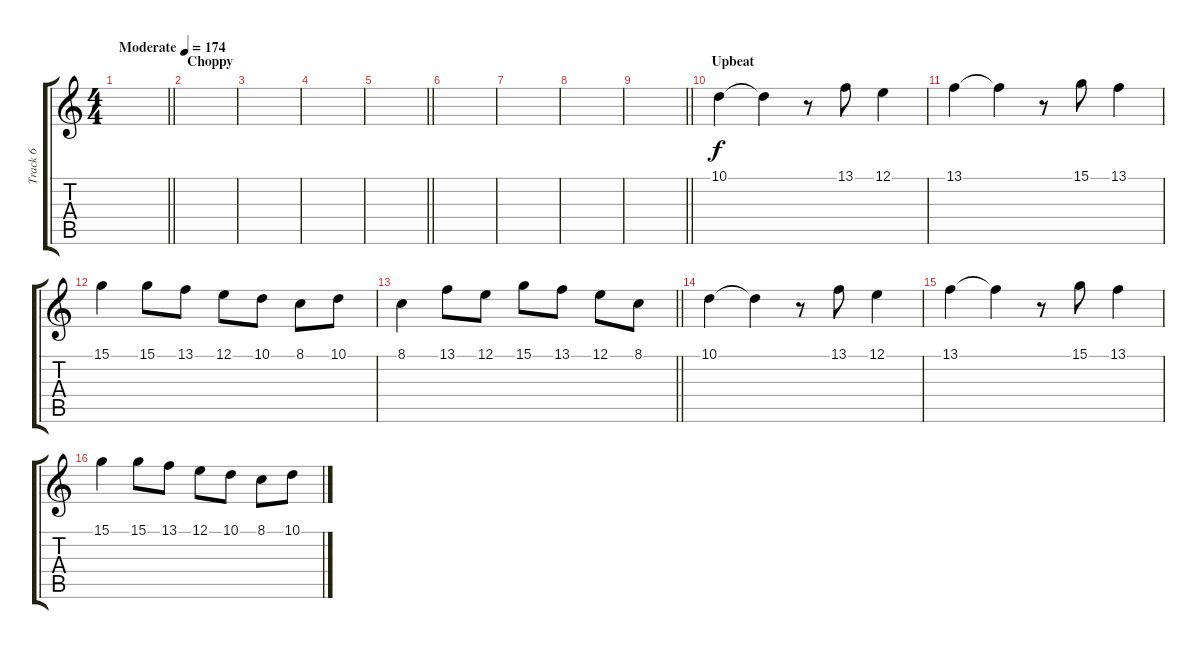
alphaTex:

\track ("Track 6" "Track 6") {instrument stringensemble1}
\staff {score tabs}
\tuning (E4 B3 G3 D3 A2 D2) {hide}
\ts (4 4)
\tempo (174 "Moderate")
\clef g2
\barLineRight lightlight
\ks c
|
\section ("" "Choppy")
|
|
|
\barLineRight lightlight
|
|
|
|
\barLineRight lightlight
|
\section ("" "Upbeat")
10.1.4 10.1{t}.4 r.8 13.1.8 12.1.4 |
13.1.4 13.1{t}.4 r.8 15.1.8 13.1.4 |
15.1.4 15.1.8 13.1.8 12.1.8 10.1.8 8.1.8 10.1.8 |
\barLineRight lightlight
8.1.4 13.1.8 12.1.8 15.1.8 13.1.8 12.1.8 8.1.8 |
10.1.4 10.1{t}.4 r.8 13.1.8 12.1.4 |
13.1.4 13.1{t}.4 r.8 15.1.8 13.1.4 |
15.1.4 15.1.8 13.1.8 12.1.8 10.1.8 8.1.8 10.1.8
